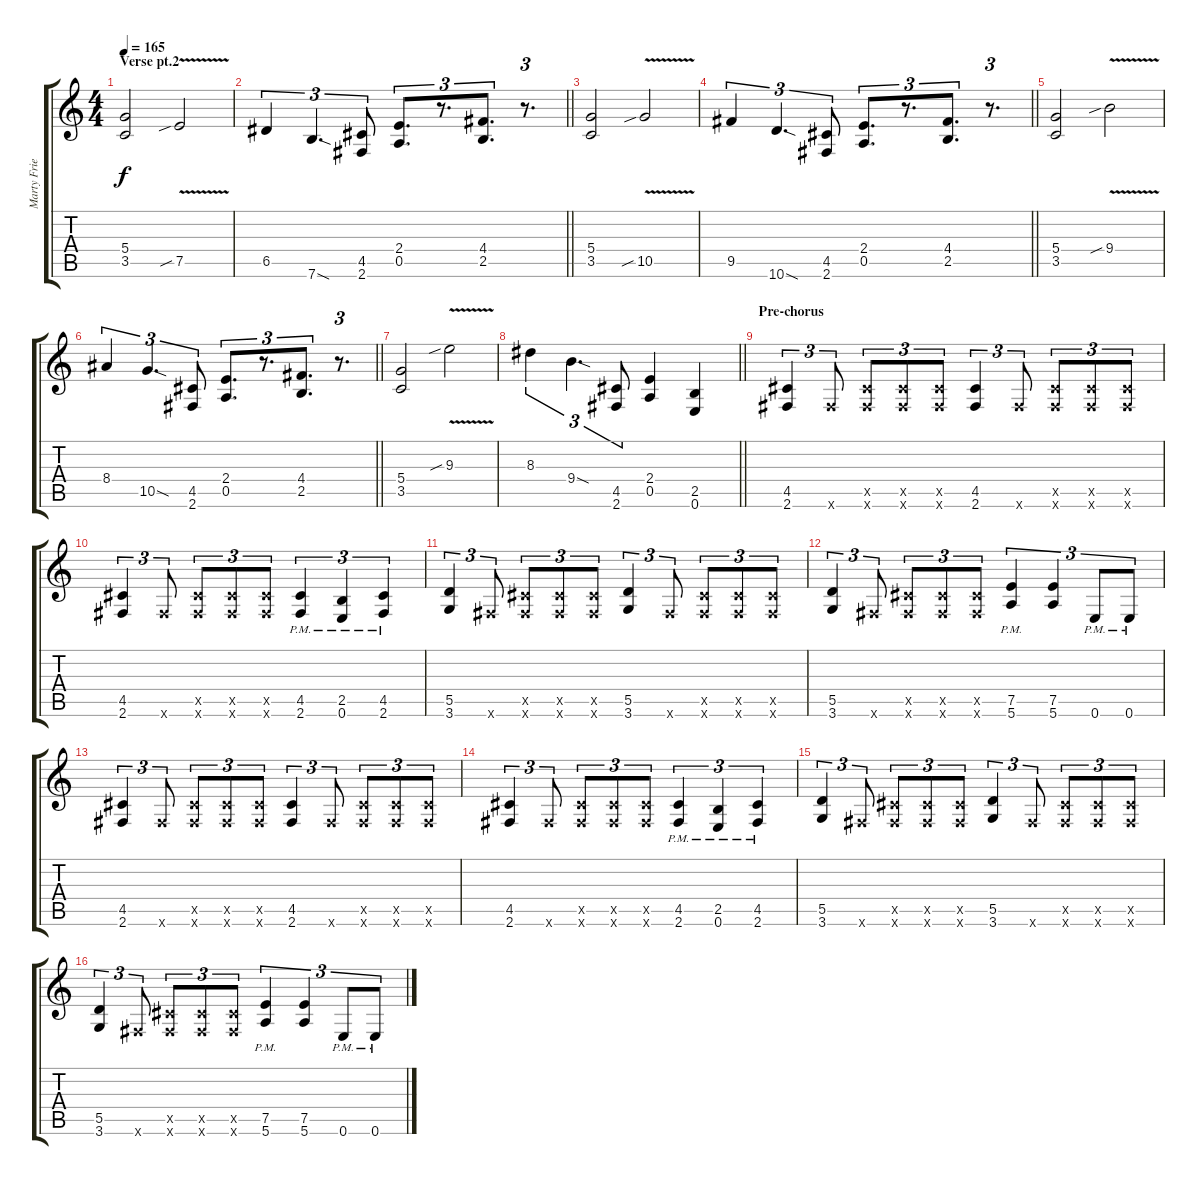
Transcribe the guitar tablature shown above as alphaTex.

\track ("Marty Friedman" "Marty Frie") {instrument distortionguitar}
\staff {score tabs}
\tuning (E4 B3 G3 D3 A2 E2) {hide}
\ts (4 4)
\section ("" "Verse pt.2")
\tempo 165
\clef g2
\ks c
(5.4 3.5).2{dy f} 7.5{v sib}.2 |
\barLineRight lightlight
6.5.4{tu (3 2)} 7.6{sod}.4{d tu (3 2)} (4.5 2.6).8{tu (3 2)} (2.4 0.5).8{d tu (3 2)} r.8{d tu (3 2)} (4.4 2.5).8{d tu (3 2)} r.8{d tu (3 2)} |
(5.4 3.5).2 10.5{v sib}.2 |
\barLineRight lightlight
9.5.4{tu (3 2)} 10.6{sod}.4{d tu (3 2)} (4.5 2.6).8{tu (3 2)} (2.4 0.5).8{d tu (3 2)} r.8{d tu (3 2)} (4.4 2.5).8{d tu (3 2)} r.8{d tu (3 2)} |
(5.4 3.5).2 9.4{v sib}.2 |
\barLineRight lightlight
8.4.4{tu (3 2)} 10.5{sod}.4{d tu (3 2)} (4.5 2.6).8{tu (3 2)} (2.4 0.5).8{d tu (3 2)} r.8{d tu (3 2)} (4.4 2.5).8{d tu (3 2)} r.8{d tu (3 2)} |
(5.4 3.5).2 9.3{v sib}.2 |
\barLineRight lightlight
8.3.4{tu (3 2)} 9.4{sod}.4{d tu (3 2)} (4.5 2.6).8{tu (3 2)} (2.4 0.5).4 (2.5 0.6).4 |
\section ("" "Pre-chorus")
(4.5 2.6).4{tu (3 2)} 2.6{x}.8{tu (3 2)} (4.5{x} 2.6{x}).8{tu (3 2)} (4.5{x} 2.6{x}).8{tu (3 2)} (4.5{x} 2.6{x}).8{tu (3 2)} (4.5 2.6).4{tu (3 2)} 2.6{x}.8{tu (3 2)} (4.5{x} 2.6{x}).8{tu (3 2)} (4.5{x} 2.6{x}).8{tu (3 2)} (4.5{x} 2.6{x}).8{tu (3 2)} |
(4.5 2.6).4{tu (3 2)} 2.6{x}.8{tu (3 2)} (4.5{x} 2.6{x}).8{tu (3 2)} (4.5{x} 2.6{x}).8{tu (3 2)} (4.5{x} 2.6{x}).8{tu (3 2)} (4.5{pm} 2.6{pm}).4{tu (3 2)} (2.5{pm} 0.6{pm}).4{tu (3 2)} (4.5{pm} 2.6{pm}).4{tu (3 2)} |
(5.5 3.6).4{tu (3 2)} 2.6{x}.8{tu (3 2)} (4.5{x} 2.6{x}).8{tu (3 2)} (4.5{x} 2.6{x}).8{tu (3 2)} (4.5{x} 2.6{x}).8{tu (3 2)} (5.5 3.6).4{tu (3 2)} 2.6{x}.8{tu (3 2)} (4.5{x} 2.6{x}).8{tu (3 2)} (4.5{x} 2.6{x}).8{tu (3 2)} (4.5{x} 2.6{x}).8{tu (3 2)} |
(5.5 3.6).4{tu (3 2)} 2.6{x}.8{tu (3 2)} (4.5{x} 2.6{x}).8{tu (3 2)} (4.5{x} 2.6{x}).8{tu (3 2)} (4.5{x} 2.6{x}).8{tu (3 2)} (7.5{pm} 5.6{pm}).4{tu (3 2)} (7.5 5.6).4{tu (3 2)} 0.6{pm}.8{tu (3 2)} 0.6{pm}.8{tu (3 2)} |
(4.5 2.6).4{tu (3 2)} 2.6{x}.8{tu (3 2)} (4.5{x} 2.6{x}).8{tu (3 2)} (4.5{x} 2.6{x}).8{tu (3 2)} (4.5{x} 2.6{x}).8{tu (3 2)} (4.5 2.6).4{tu (3 2)} 2.6{x}.8{tu (3 2)} (4.5{x} 2.6{x}).8{tu (3 2)} (4.5{x} 2.6{x}).8{tu (3 2)} (4.5{x} 2.6{x}).8{tu (3 2)} |
(4.5 2.6).4{tu (3 2)} 2.6{x}.8{tu (3 2)} (4.5{x} 2.6{x}).8{tu (3 2)} (4.5{x} 2.6{x}).8{tu (3 2)} (4.5{x} 2.6{x}).8{tu (3 2)} (4.5{pm} 2.6{pm}).4{tu (3 2)} (2.5{pm} 0.6{pm}).4{tu (3 2)} (4.5{pm} 2.6{pm}).4{tu (3 2)} |
(5.5 3.6).4{tu (3 2)} 2.6{x}.8{tu (3 2)} (4.5{x} 2.6{x}).8{tu (3 2)} (4.5{x} 2.6{x}).8{tu (3 2)} (4.5{x} 2.6{x}).8{tu (3 2)} (5.5 3.6).4{tu (3 2)} 2.6{x}.8{tu (3 2)} (4.5{x} 2.6{x}).8{tu (3 2)} (4.5{x} 2.6{x}).8{tu (3 2)} (4.5{x} 2.6{x}).8{tu (3 2)} |
(5.5 3.6).4{tu (3 2)} 2.6{x}.8{tu (3 2)} (4.5{x} 2.6{x}).8{tu (3 2)} (4.5{x} 2.6{x}).8{tu (3 2)} (4.5{x} 2.6{x}).8{tu (3 2)} (7.5{pm} 5.6{pm}).4{tu (3 2)} (7.5 5.6).4{tu (3 2)} 0.6{pm}.8{tu (3 2)} 0.6{pm}.8{tu (3 2)}
